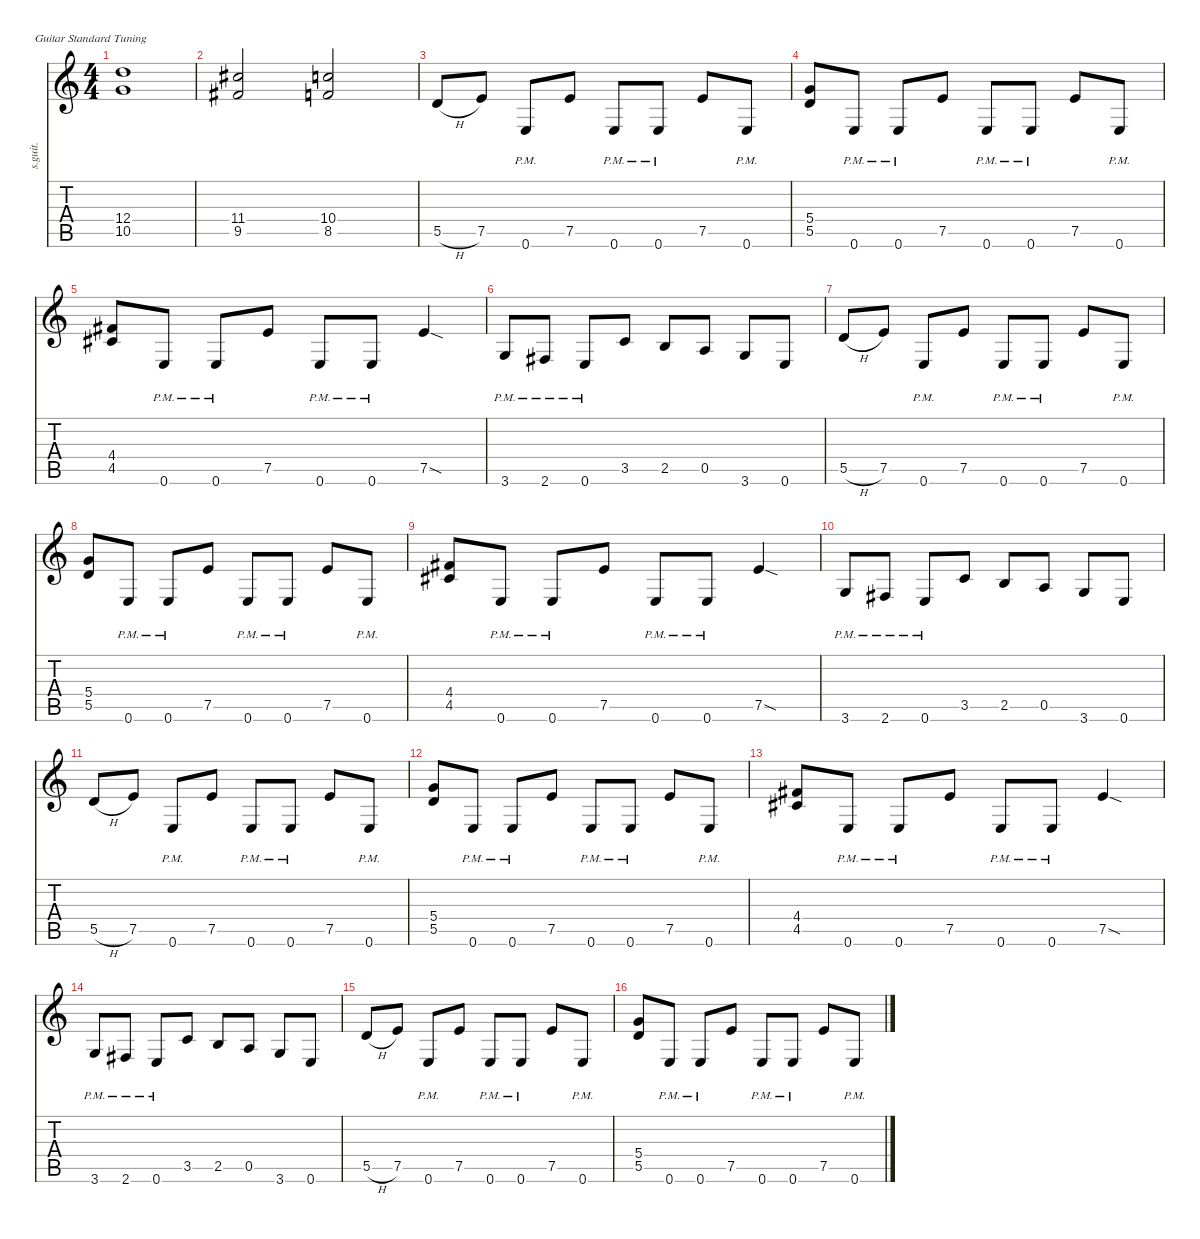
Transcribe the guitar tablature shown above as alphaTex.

\defaultSystemsLayout 4
\hideDynamics
\bracketExtendMode nobrackets
\track ("James Hetfield - Rhythm Guitar" "s.guit.") {instrument distortionguitar}
\staff {score tabs}
\tuning (E4 B3 G3 D3 A2 E2)
\ts (4 4)
\tempo (208 hide)
\clef g2
\ks c
(12.4 10.5).1{lyrics (0 "") lyrics (1 "") lyrics (2 "") lyrics (3 "") lyrics (4 "") dy f} |
(11.4{acc #} 9.5{acc #}).2{lyrics (0 "") lyrics (1 "") lyrics (2 "") lyrics (3 "") lyrics (4 "")} (10.4 8.5).2{lyrics (0 "") lyrics (1 "") lyrics (2 "") lyrics (3 "") lyrics (4 "")} |
5.5{h}.8{lyrics (0 "") lyrics (1 "") lyrics (2 "") lyrics (3 "") lyrics (4 "")} 7.5.8{lyrics (0 "") lyrics (1 "") lyrics (2 "") lyrics (3 "") lyrics (4 "")} 0.6{pm}.8{lyrics (0 "") lyrics (1 "") lyrics (2 "") lyrics (3 "") lyrics (4 "")} 7.5.8{lyrics (0 "") lyrics (1 "") lyrics (2 "") lyrics (3 "") lyrics (4 "")} 0.6{pm}.8{lyrics (0 "") lyrics (1 "") lyrics (2 "") lyrics (3 "") lyrics (4 "")} 0.6{pm}.8{lyrics (0 "") lyrics (1 "") lyrics (2 "") lyrics (3 "") lyrics (4 "")} 7.5.8{lyrics (0 "") lyrics (1 "") lyrics (2 "") lyrics (3 "") lyrics (4 "")} 0.6{pm}.8{lyrics (0 "") lyrics (1 "") lyrics (2 "") lyrics (3 "") lyrics (4 "")} |
(5.4 5.5).8{lyrics (0 "") lyrics (1 "") lyrics (2 "") lyrics (3 "") lyrics (4 "")} 0.6{pm}.8{lyrics (0 "") lyrics (1 "") lyrics (2 "") lyrics (3 "") lyrics (4 "")} 0.6{pm}.8{lyrics (0 "") lyrics (1 "") lyrics (2 "") lyrics (3 "") lyrics (4 "")} 7.5.8{lyrics (0 "") lyrics (1 "") lyrics (2 "") lyrics (3 "") lyrics (4 "")} 0.6{pm}.8{lyrics (0 "") lyrics (1 "") lyrics (2 "") lyrics (3 "") lyrics (4 "")} 0.6{pm}.8{lyrics (0 "") lyrics (1 "") lyrics (2 "") lyrics (3 "") lyrics (4 "")} 7.5.8{lyrics (0 "") lyrics (1 "") lyrics (2 "") lyrics (3 "") lyrics (4 "")} 0.6{pm}.8{lyrics (0 "") lyrics (1 "") lyrics (2 "") lyrics (3 "") lyrics (4 "")} |
(4.4{acc #} 4.5{acc #}).8{lyrics (0 "") lyrics (1 "") lyrics (2 "") lyrics (3 "") lyrics (4 "")} 0.6{pm}.8{lyrics (0 "") lyrics (1 "") lyrics (2 "") lyrics (3 "") lyrics (4 "")} 0.6{pm}.8{lyrics (0 "") lyrics (1 "") lyrics (2 "") lyrics (3 "") lyrics (4 "")} 7.5.8{lyrics (0 "") lyrics (1 "") lyrics (2 "") lyrics (3 "") lyrics (4 "")} 0.6{pm}.8{lyrics (0 "") lyrics (1 "") lyrics (2 "") lyrics (3 "") lyrics (4 "")} 0.6{pm}.8{lyrics (0 "") lyrics (1 "") lyrics (2 "") lyrics (3 "") lyrics (4 "")} 7.5{sod}.4{lyrics (0 "") lyrics (1 "") lyrics (2 "") lyrics (3 "") lyrics (4 "")} |
3.6{pm}.8{lyrics (0 "") lyrics (1 "") lyrics (2 "") lyrics (3 "") lyrics (4 "")} 2.6{pm acc #}.8{lyrics (0 "") lyrics (1 "") lyrics (2 "") lyrics (3 "") lyrics (4 "")} 0.6{pm}.8{lyrics (0 "") lyrics (1 "") lyrics (2 "") lyrics (3 "") lyrics (4 "")} 3.5.8{lyrics (0 "") lyrics (1 "") lyrics (2 "") lyrics (3 "") lyrics (4 "")} 2.5.8{lyrics (0 "") lyrics (1 "") lyrics (2 "") lyrics (3 "") lyrics (4 "")} 0.5.8{lyrics (0 "") lyrics (1 "") lyrics (2 "") lyrics (3 "") lyrics (4 "")} 3.6.8{lyrics (0 "") lyrics (1 "") lyrics (2 "") lyrics (3 "") lyrics (4 "")} 0.6.8{lyrics (0 "") lyrics (1 "") lyrics (2 "") lyrics (3 "") lyrics (4 "")} |
5.5{h}.8{lyrics (0 "") lyrics (1 "") lyrics (2 "") lyrics (3 "") lyrics (4 "")} 7.5.8{lyrics (0 "") lyrics (1 "") lyrics (2 "") lyrics (3 "") lyrics (4 "")} 0.6{pm}.8{lyrics (0 "") lyrics (1 "") lyrics (2 "") lyrics (3 "") lyrics (4 "")} 7.5.8{lyrics (0 "") lyrics (1 "") lyrics (2 "") lyrics (3 "") lyrics (4 "")} 0.6{pm}.8{lyrics (0 "") lyrics (1 "") lyrics (2 "") lyrics (3 "") lyrics (4 "")} 0.6{pm}.8{lyrics (0 "") lyrics (1 "") lyrics (2 "") lyrics (3 "") lyrics (4 "")} 7.5.8{lyrics (0 "") lyrics (1 "") lyrics (2 "") lyrics (3 "") lyrics (4 "")} 0.6{pm}.8{lyrics (0 "") lyrics (1 "") lyrics (2 "") lyrics (3 "") lyrics (4 "")} |
(5.4 5.5).8{lyrics (0 "") lyrics (1 "") lyrics (2 "") lyrics (3 "") lyrics (4 "")} 0.6{pm}.8{lyrics (0 "") lyrics (1 "") lyrics (2 "") lyrics (3 "") lyrics (4 "")} 0.6{pm}.8{lyrics (0 "") lyrics (1 "") lyrics (2 "") lyrics (3 "") lyrics (4 "")} 7.5.8{lyrics (0 "") lyrics (1 "") lyrics (2 "") lyrics (3 "") lyrics (4 "")} 0.6{pm}.8{lyrics (0 "") lyrics (1 "") lyrics (2 "") lyrics (3 "") lyrics (4 "")} 0.6{pm}.8{lyrics (0 "") lyrics (1 "") lyrics (2 "") lyrics (3 "") lyrics (4 "")} 7.5.8{lyrics (0 "") lyrics (1 "") lyrics (2 "") lyrics (3 "") lyrics (4 "")} 0.6{pm}.8{lyrics (0 "") lyrics (1 "") lyrics (2 "") lyrics (3 "") lyrics (4 "")} |
(4.4{acc #} 4.5{acc #}).8{lyrics (0 "") lyrics (1 "") lyrics (2 "") lyrics (3 "") lyrics (4 "")} 0.6{pm}.8{lyrics (0 "") lyrics (1 "") lyrics (2 "") lyrics (3 "") lyrics (4 "")} 0.6{pm}.8{lyrics (0 "") lyrics (1 "") lyrics (2 "") lyrics (3 "") lyrics (4 "")} 7.5.8{lyrics (0 "") lyrics (1 "") lyrics (2 "") lyrics (3 "") lyrics (4 "")} 0.6{pm}.8{lyrics (0 "") lyrics (1 "") lyrics (2 "") lyrics (3 "") lyrics (4 "")} 0.6{pm}.8{lyrics (0 "") lyrics (1 "") lyrics (2 "") lyrics (3 "") lyrics (4 "")} 7.5{sod}.4{lyrics (0 "") lyrics (1 "") lyrics (2 "") lyrics (3 "") lyrics (4 "")} |
3.6{pm}.8{lyrics (0 "") lyrics (1 "") lyrics (2 "") lyrics (3 "") lyrics (4 "")} 2.6{pm acc #}.8{lyrics (0 "") lyrics (1 "") lyrics (2 "") lyrics (3 "") lyrics (4 "")} 0.6{pm}.8{lyrics (0 "") lyrics (1 "") lyrics (2 "") lyrics (3 "") lyrics (4 "")} 3.5.8{lyrics (0 "") lyrics (1 "") lyrics (2 "") lyrics (3 "") lyrics (4 "")} 2.5.8{lyrics (0 "") lyrics (1 "") lyrics (2 "") lyrics (3 "") lyrics (4 "")} 0.5.8{lyrics (0 "") lyrics (1 "") lyrics (2 "") lyrics (3 "") lyrics (4 "")} 3.6.8{lyrics (0 "") lyrics (1 "") lyrics (2 "") lyrics (3 "") lyrics (4 "")} 0.6.8{lyrics (0 "") lyrics (1 "") lyrics (2 "") lyrics (3 "") lyrics (4 "")} |
5.5{h}.8{lyrics (0 "") lyrics (1 "") lyrics (2 "") lyrics (3 "") lyrics (4 "")} 7.5.8{lyrics (0 "") lyrics (1 "") lyrics (2 "") lyrics (3 "") lyrics (4 "")} 0.6{pm}.8{lyrics (0 "") lyrics (1 "") lyrics (2 "") lyrics (3 "") lyrics (4 "")} 7.5.8{lyrics (0 "") lyrics (1 "") lyrics (2 "") lyrics (3 "") lyrics (4 "")} 0.6{pm}.8{lyrics (0 "") lyrics (1 "") lyrics (2 "") lyrics (3 "") lyrics (4 "")} 0.6{pm}.8{lyrics (0 "") lyrics (1 "") lyrics (2 "") lyrics (3 "") lyrics (4 "")} 7.5.8{lyrics (0 "") lyrics (1 "") lyrics (2 "") lyrics (3 "") lyrics (4 "")} 0.6{pm}.8{lyrics (0 "") lyrics (1 "") lyrics (2 "") lyrics (3 "") lyrics (4 "")} |
(5.4 5.5).8{lyrics (0 "") lyrics (1 "") lyrics (2 "") lyrics (3 "") lyrics (4 "")} 0.6{pm}.8{lyrics (0 "") lyrics (1 "") lyrics (2 "") lyrics (3 "") lyrics (4 "")} 0.6{pm}.8{lyrics (0 "") lyrics (1 "") lyrics (2 "") lyrics (3 "") lyrics (4 "")} 7.5.8{lyrics (0 "") lyrics (1 "") lyrics (2 "") lyrics (3 "") lyrics (4 "")} 0.6{pm}.8{lyrics (0 "") lyrics (1 "") lyrics (2 "") lyrics (3 "") lyrics (4 "")} 0.6{pm}.8{lyrics (0 "") lyrics (1 "") lyrics (2 "") lyrics (3 "") lyrics (4 "")} 7.5.8{lyrics (0 "") lyrics (1 "") lyrics (2 "") lyrics (3 "") lyrics (4 "")} 0.6{pm}.8{lyrics (0 "") lyrics (1 "") lyrics (2 "") lyrics (3 "") lyrics (4 "")} |
(4.4{acc #} 4.5{acc #}).8{lyrics (0 "") lyrics (1 "") lyrics (2 "") lyrics (3 "") lyrics (4 "")} 0.6{pm}.8{lyrics (0 "") lyrics (1 "") lyrics (2 "") lyrics (3 "") lyrics (4 "")} 0.6{pm}.8{lyrics (0 "") lyrics (1 "") lyrics (2 "") lyrics (3 "") lyrics (4 "")} 7.5.8{lyrics (0 "") lyrics (1 "") lyrics (2 "") lyrics (3 "") lyrics (4 "")} 0.6{pm}.8{lyrics (0 "") lyrics (1 "") lyrics (2 "") lyrics (3 "") lyrics (4 "")} 0.6{pm}.8{lyrics (0 "") lyrics (1 "") lyrics (2 "") lyrics (3 "") lyrics (4 "")} 7.5{sod}.4{lyrics (0 "") lyrics (1 "") lyrics (2 "") lyrics (3 "") lyrics (4 "")} |
3.6{pm}.8{lyrics (0 "") lyrics (1 "") lyrics (2 "") lyrics (3 "") lyrics (4 "")} 2.6{pm acc #}.8{lyrics (0 "") lyrics (1 "") lyrics (2 "") lyrics (3 "") lyrics (4 "")} 0.6{pm}.8{lyrics (0 "") lyrics (1 "") lyrics (2 "") lyrics (3 "") lyrics (4 "")} 3.5.8{lyrics (0 "") lyrics (1 "") lyrics (2 "") lyrics (3 "") lyrics (4 "")} 2.5.8{lyrics (0 "") lyrics (1 "") lyrics (2 "") lyrics (3 "") lyrics (4 "")} 0.5.8{lyrics (0 "") lyrics (1 "") lyrics (2 "") lyrics (3 "") lyrics (4 "")} 3.6.8{lyrics (0 "") lyrics (1 "") lyrics (2 "") lyrics (3 "") lyrics (4 "")} 0.6.8{lyrics (0 "") lyrics (1 "") lyrics (2 "") lyrics (3 "") lyrics (4 "")} |
5.5{h}.8{lyrics (0 "") lyrics (1 "") lyrics (2 "") lyrics (3 "") lyrics (4 "")} 7.5.8{lyrics (0 "") lyrics (1 "") lyrics (2 "") lyrics (3 "") lyrics (4 "")} 0.6{pm}.8{lyrics (0 "") lyrics (1 "") lyrics (2 "") lyrics (3 "") lyrics (4 "")} 7.5.8{lyrics (0 "") lyrics (1 "") lyrics (2 "") lyrics (3 "") lyrics (4 "")} 0.6{pm}.8{lyrics (0 "") lyrics (1 "") lyrics (2 "") lyrics (3 "") lyrics (4 "")} 0.6{pm}.8{lyrics (0 "") lyrics (1 "") lyrics (2 "") lyrics (3 "") lyrics (4 "")} 7.5.8{lyrics (0 "") lyrics (1 "") lyrics (2 "") lyrics (3 "") lyrics (4 "")} 0.6{pm}.8{lyrics (0 "") lyrics (1 "") lyrics (2 "") lyrics (3 "") lyrics (4 "")} |
(5.4 5.5).8{lyrics (0 "") lyrics (1 "") lyrics (2 "") lyrics (3 "") lyrics (4 "")} 0.6{pm}.8{lyrics (0 "") lyrics (1 "") lyrics (2 "") lyrics (3 "") lyrics (4 "")} 0.6{pm}.8{lyrics (0 "") lyrics (1 "") lyrics (2 "") lyrics (3 "") lyrics (4 "")} 7.5.8{lyrics (0 "") lyrics (1 "") lyrics (2 "") lyrics (3 "") lyrics (4 "")} 0.6{pm}.8{lyrics (0 "") lyrics (1 "") lyrics (2 "") lyrics (3 "") lyrics (4 "")} 0.6{pm}.8{lyrics (0 "") lyrics (1 "") lyrics (2 "") lyrics (3 "") lyrics (4 "")} 7.5.8{lyrics (0 "") lyrics (1 "") lyrics (2 "") lyrics (3 "") lyrics (4 "")} 0.6{pm}.8{lyrics (0 "") lyrics (1 "") lyrics (2 "") lyrics (3 "") lyrics (4 "")}
